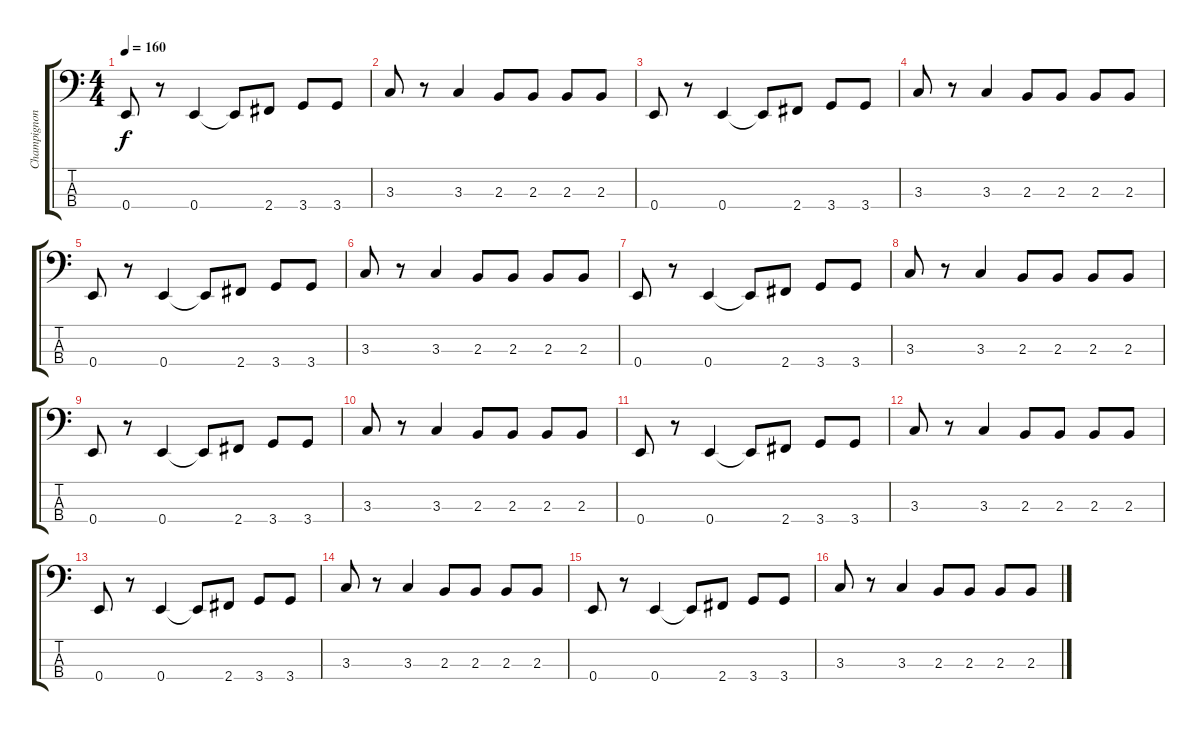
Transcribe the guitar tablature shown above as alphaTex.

\track ("Champignon" "Champignon") {instrument synthbass2}
\staff {score tabs}
\tuning (G2 D2 A1 E1) {hide}
\ts (4 4)
\tempo 160
\clef f4
\ks c
0.4.8{dy f} r.8 0.4.4 0.4{t}.8 2.4.8 3.4.8 3.4.8 |
3.3.8 r.8 3.3.4 2.3.8 2.3.8 2.3.8 2.3.8 |
0.4.8 r.8 0.4.4 0.4{t}.8 2.4.8 3.4.8 3.4.8 |
3.3.8 r.8 3.3.4 2.3.8 2.3.8 2.3.8 2.3.8 |
0.4.8 r.8 0.4.4 0.4{t}.8 2.4.8 3.4.8 3.4.8 |
3.3.8 r.8 3.3.4 2.3.8 2.3.8 2.3.8 2.3.8 |
0.4.8 r.8 0.4.4 0.4{t}.8 2.4.8 3.4.8 3.4.8 |
3.3.8 r.8 3.3.4 2.3.8 2.3.8 2.3.8 2.3.8 |
0.4.8 r.8 0.4.4 0.4{t}.8 2.4.8 3.4.8 3.4.8 |
3.3.8 r.8 3.3.4 2.3.8 2.3.8 2.3.8 2.3.8 |
0.4.8 r.8 0.4.4 0.4{t}.8 2.4.8 3.4.8 3.4.8 |
3.3.8 r.8 3.3.4 2.3.8 2.3.8 2.3.8 2.3.8 |
0.4.8 r.8 0.4.4 0.4{t}.8 2.4.8 3.4.8 3.4.8 |
3.3.8 r.8 3.3.4 2.3.8 2.3.8 2.3.8 2.3.8 |
0.4.8 r.8 0.4.4 0.4{t}.8 2.4.8 3.4.8 3.4.8 |
3.3.8 r.8 3.3.4 2.3.8 2.3.8 2.3.8 2.3.8
